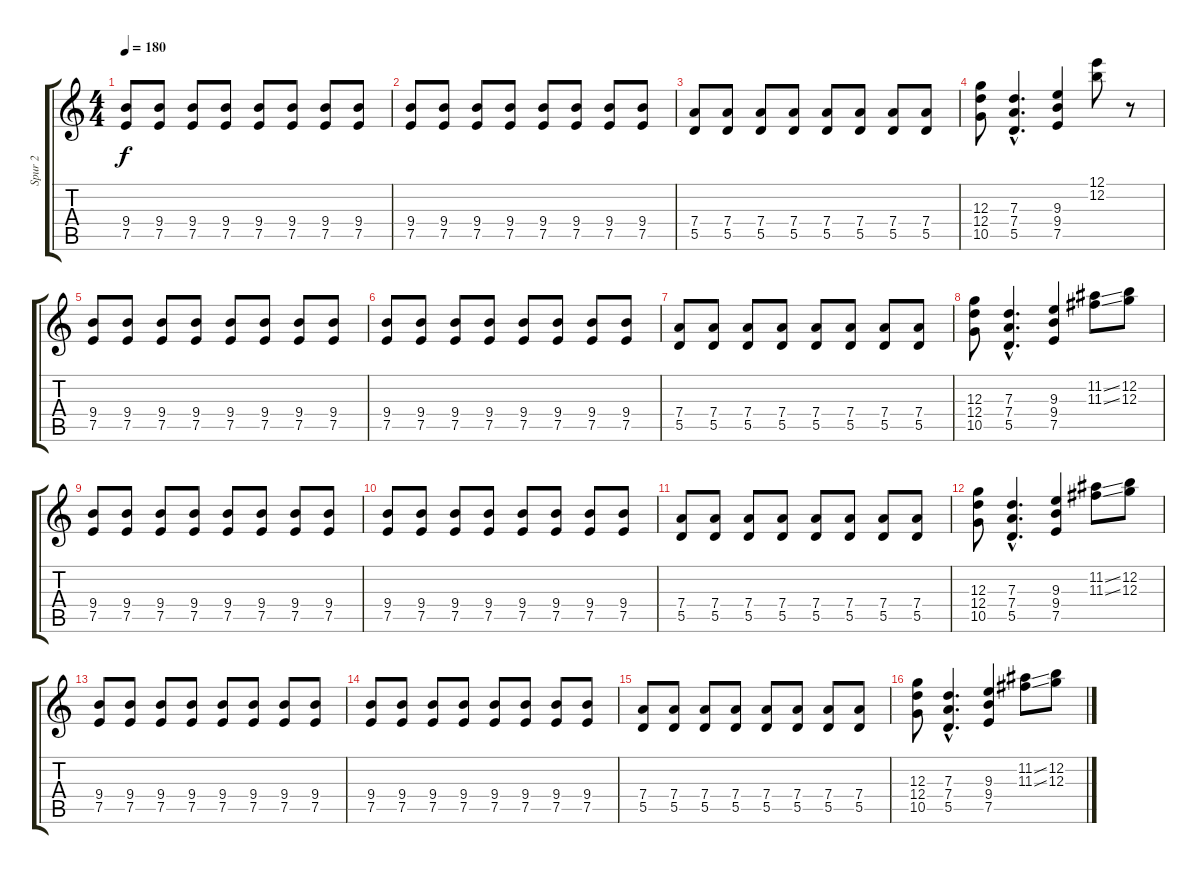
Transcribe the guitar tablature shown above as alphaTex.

\track ("Spur 2" "Spur 2") {instrument distortionguitar}
\staff {score tabs}
\tuning (E4 B3 G3 D3 A2 E2) {hide}
\ts (4 4)
\tempo 180
\clef g2
\ks c
(9.4 7.5).8{dy f} (9.4 7.5).8 (9.4 7.5).8 (9.4 7.5).8 (9.4 7.5).8 (9.4 7.5).8 (9.4 7.5).8 (9.4 7.5).8 |
(9.4 7.5).8 (9.4 7.5).8 (9.4 7.5).8 (9.4 7.5).8 (9.4 7.5).8 (9.4 7.5).8 (9.4 7.5).8 (9.4 7.5).8 |
(7.4 5.5).8 (7.4 5.5).8 (7.4 5.5).8 (7.4 5.5).8 (7.4 5.5).8 (7.4 5.5).8 (7.4 5.5).8 (7.4 5.5).8 |
(12.3 12.4 10.5).8 (7.3{hac} 7.4{hac} 5.5{hac}).4{d} (9.3 9.4 7.5).4 (12.1 12.2).8 r.8 |
(9.4 7.5).8 (9.4 7.5).8 (9.4 7.5).8 (9.4 7.5).8 (9.4 7.5).8 (9.4 7.5).8 (9.4 7.5).8 (9.4 7.5).8 |
(9.4 7.5).8 (9.4 7.5).8 (9.4 7.5).8 (9.4 7.5).8 (9.4 7.5).8 (9.4 7.5).8 (9.4 7.5).8 (9.4 7.5).8 |
(7.4 5.5).8 (7.4 5.5).8 (7.4 5.5).8 (7.4 5.5).8 (7.4 5.5).8 (7.4 5.5).8 (7.4 5.5).8 (7.4 5.5).8 |
(12.3 12.4 10.5).8 (7.3{hac} 7.4{hac} 5.5{hac}).4{d} (9.3 9.4 7.5).4 (11.2{ss} 11.3{ss}).8 (12.2 12.3).8 |
(9.4 7.5).8 (9.4 7.5).8 (9.4 7.5).8 (9.4 7.5).8 (9.4 7.5).8 (9.4 7.5).8 (9.4 7.5).8 (9.4 7.5).8 |
(9.4 7.5).8 (9.4 7.5).8 (9.4 7.5).8 (9.4 7.5).8 (9.4 7.5).8 (9.4 7.5).8 (9.4 7.5).8 (9.4 7.5).8 |
(7.4 5.5).8 (7.4 5.5).8 (7.4 5.5).8 (7.4 5.5).8 (7.4 5.5).8 (7.4 5.5).8 (7.4 5.5).8 (7.4 5.5).8 |
(12.3 12.4 10.5).8 (7.3{hac} 7.4{hac} 5.5{hac}).4{d} (9.3 9.4 7.5).4 (11.2{ss} 11.3{ss}).8 (12.2 12.3).8 |
(9.4 7.5).8 (9.4 7.5).8 (9.4 7.5).8 (9.4 7.5).8 (9.4 7.5).8 (9.4 7.5).8 (9.4 7.5).8 (9.4 7.5).8 |
(9.4 7.5).8 (9.4 7.5).8 (9.4 7.5).8 (9.4 7.5).8 (9.4 7.5).8 (9.4 7.5).8 (9.4 7.5).8 (9.4 7.5).8 |
(7.4 5.5).8 (7.4 5.5).8 (7.4 5.5).8 (7.4 5.5).8 (7.4 5.5).8 (7.4 5.5).8 (7.4 5.5).8 (7.4 5.5).8 |
(12.3 12.4 10.5).8 (7.3{hac} 7.4{hac} 5.5{hac}).4{d} (9.3 9.4 7.5).4 (11.2{ss} 11.3{ss}).8 (12.2 12.3).8
